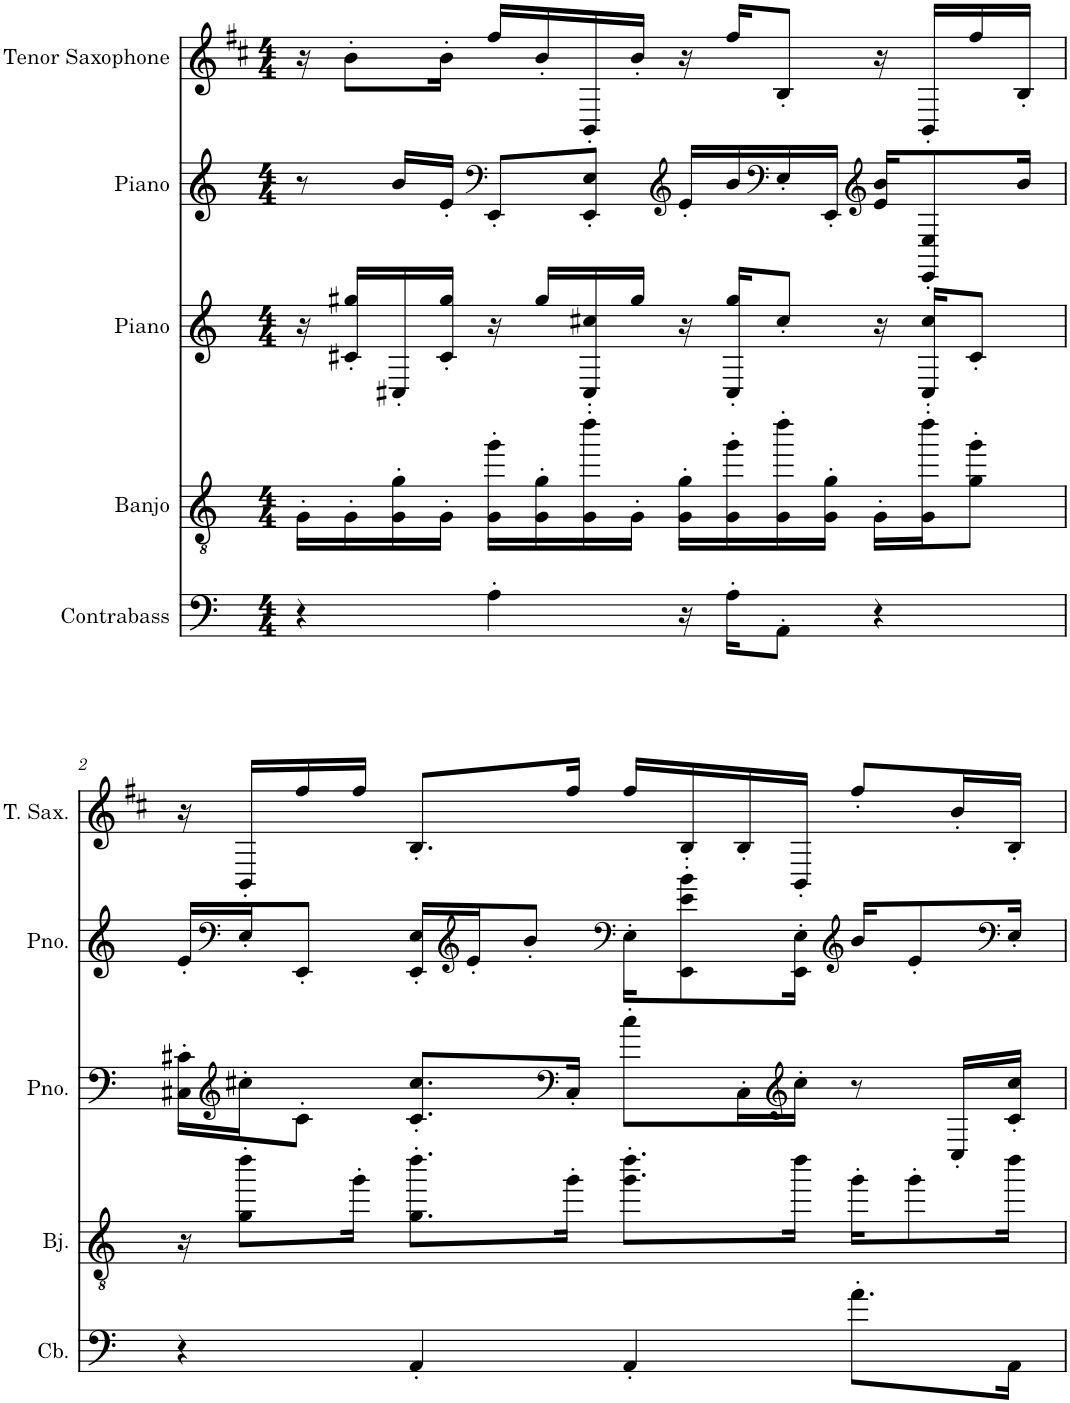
**kern	**kern	**kern	**kern	**kern
*part5	*part4	*part3	*part2	*part1
*staff5	*staff4	*staff3	*staff2	*staff1
*I"Contrabass	*I"Banjo	*I"Piano	*I"Piano	*I"Tenor Saxophone
*I'Cb.	*I'Bj.	*I'Pno.	*I'Pno.	*I'T. Sax.
*clefF4	*clefGv2	*clefG2	*clefG2	*clefG2
*Trd7c12	*Trd7c12	*	*	*Trd8c14
*k[]	*k[]	*k[]	*k[]	*k[f#c#]
*M4/4	*M4/4	*M4/4	*M4/4	*M4/4
=1	=1	=1	=1	=1
4r	16G'\LL	16r	8r	16r
.	16G'\	16c#X/' 16gg#X/'LL	.	8b'\L
.	16G\' 16g\'	16C#X'/	16b/LL	.
.	16G'\JJ	16c#/' 16gg#/'JJ	16e'/JJ	16b'\Jk
*	*	*	*clefF4	*
4A'\	16G\' 16gg\'LL	16r	8EE'/L	16ff#/LL
.	16G\' 16g\'	16gg#/LL	.	16b'/
.	16G\' 16ddd\'	16C#/' 16cc#X/'	8EE/' 8E/'J	16BB'/
.	16G'\JJ	16gg#/JJ	.	16b'/JJ
*	*	*	*clefG2	*
16r	16G\' 16g\'LL	16r	16e'/LL	16r
16A'\KL	16G\' 16gg\'	16C#/' 16gg#/'KL	16b/	16ff#/KL
*	*	*	*clefF4	*
8AA'\J	16G\' 16ddd\'	8cc#'/J	16E'/	8B'/J
.	16G\' 16g\'JJ	.	16EE'/JJ	.
*	*	*	*clefG2	*
4r	16G'\LL	16r	16e/ 16b/KL	16r
.	16G\' 16ddd\'J	16C#/' 16cc#/'KL	8EE/' 8E/'	16BB'/LL
.	8g\' 8gg\'J	8c#'/J	.	16ff#/
.	.	.	16b/Jk	16B'/JJ
!!LO:LB:g=z
=2	=2	=2	=2	=2
4r	16r	16C#X\' 16c#X\'LL	16e'/LL	16r
*	*	*clefG2	*clefF4	*
.	8g\' 8ddd\'L	16cc#X'\J	16E'/J	16BB'/LL
.	.	8c#'\J	8EE'/J	16ff#/
.	16gg'\Jk	.	.	16ff#/JJ
4AA'/	8.g\' 8.ddd\'L	8.c#/' 8.cc#/'L	16EE/' 16E/'LL	8.B'/L
*	*	*	*clefG2	*
.	.	.	16e'/J	.
.	.	.	8b'/J	.
*	*	*clefF4	*	*
.	16gg'\Jk	16C#'/Jk	.	16ff#/Jk
*	*	*	*clefF4	*
4AA'/	8.gg\' 8.ddd\'L	8cc#'\L	16E'\KL	16ff#/LL
.	.	.	8EE\' 8e\' 8b\'	16B'/
.	.	16C#'\L	.	16B'/
*	*	*clefG2	*	*
.	16ddd\Jk	16cc#'\JJ	16EE\' 16E\'Jk	16BB'/JJ
*	*	*	*clefG2	*
8.a'\L	16gg'\KL	8r	16b/KL	8ff#'/L
.	8gg'\	.	8e'/	.
.	.	16C#'/LL	.	16b'/L
*	*	*	*clefF4	*
16AA\Jk	16ddd\Jk	16c#/' 16cc#/'JJ	16E'/Jk	16B'/JJ
=	=	=	=	=
*-	*-	*-	*-	*-
